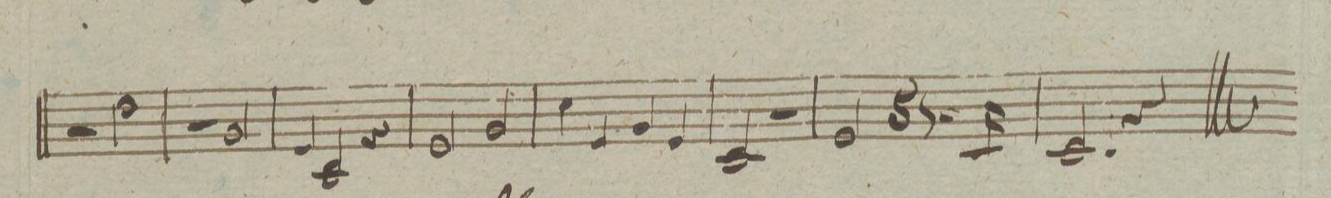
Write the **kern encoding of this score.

**kern	**dynam
*I"Clarino Secundo in C.	*
*clefG2	*
*k[]	*
*met(c)	*
*M4/4	*
2r	.
2dd\	.
=158	=158
2r	.
2g/	.
=159	=159
4e/	.
2c/	.
4r	.
=160	=160
2e/	.
2g/	.
=161	=161
4cc\	.
4e/	.
4g/	.
4e/	.
=162	=162
2c/	.
2r	.
=163	=163
2e/	.
4r	.
8.r	.
16c/	.
=164	=164
2.c/	.
4r	.
==	==
*-	*-
